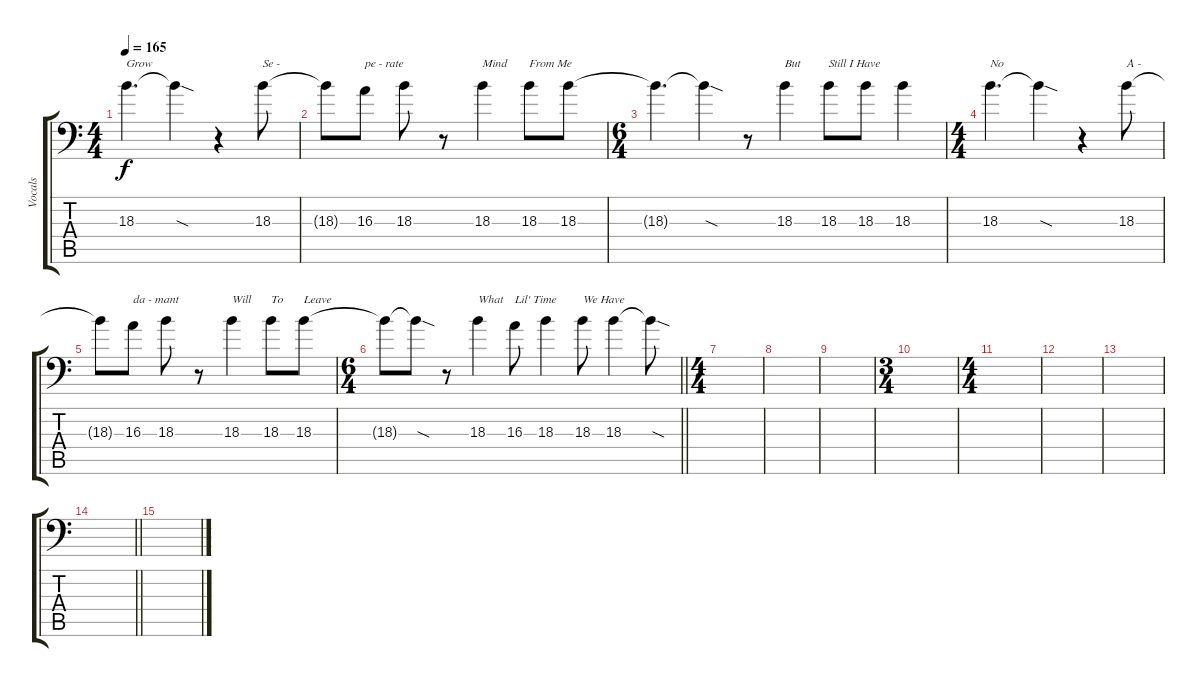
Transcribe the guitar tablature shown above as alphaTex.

\track ("Vocals" "Vocals") {instrument bassoon}
\staff {score tabs}
\tuning (D4 A3 F3 C3 G2 A1) {hide}
\ts (4 4)
\section ("" "")
\tempo 165
\clef f4
\ks c
18.3.4{d txt "Grow" dy f} 18.3{sod t}.4 r.4 18.3.8{txt "Se - "} |
18.3{t}.8 16.3.8{txt "pe - rate"} 18.3.8 r.8 18.3.4{txt "Mind"} 18.3.8{txt "From Me"} 18.3.8 |
\ts (6 4)
18.3{t}.4{d} 18.3{sod t}.4 r.8 18.3.4{txt "But"} 18.3.8{txt "Still I Have"} 18.3.8 18.3.4 |
\ts (4 4)
18.3.4{d txt "No"} 18.3{sod t}.4 r.4 18.3.8{txt "A - "} |
18.3{t}.8 16.3.8{txt "da - mant"} 18.3.8 r.8 18.3.4{txt "Will"} 18.3.8{txt "To"} 18.3.8{txt "Leave"} |
\ts (6 4)
\barLineRight lightlight
18.3{t}.8 18.3{sod t}.8 r.8 18.3.4{txt "What"} 16.3.8{txt "Lil' Time"} 18.3.4 18.3.8{txt "We Have"} 18.3.4 18.3{sod t}.8 |
\ts (4 4)
\section ("" "")
|
|
|
\ts (3 4)
|
\ts (4 4)
|
|
|
\barLineRight lightlight
|
\section ("" "")
